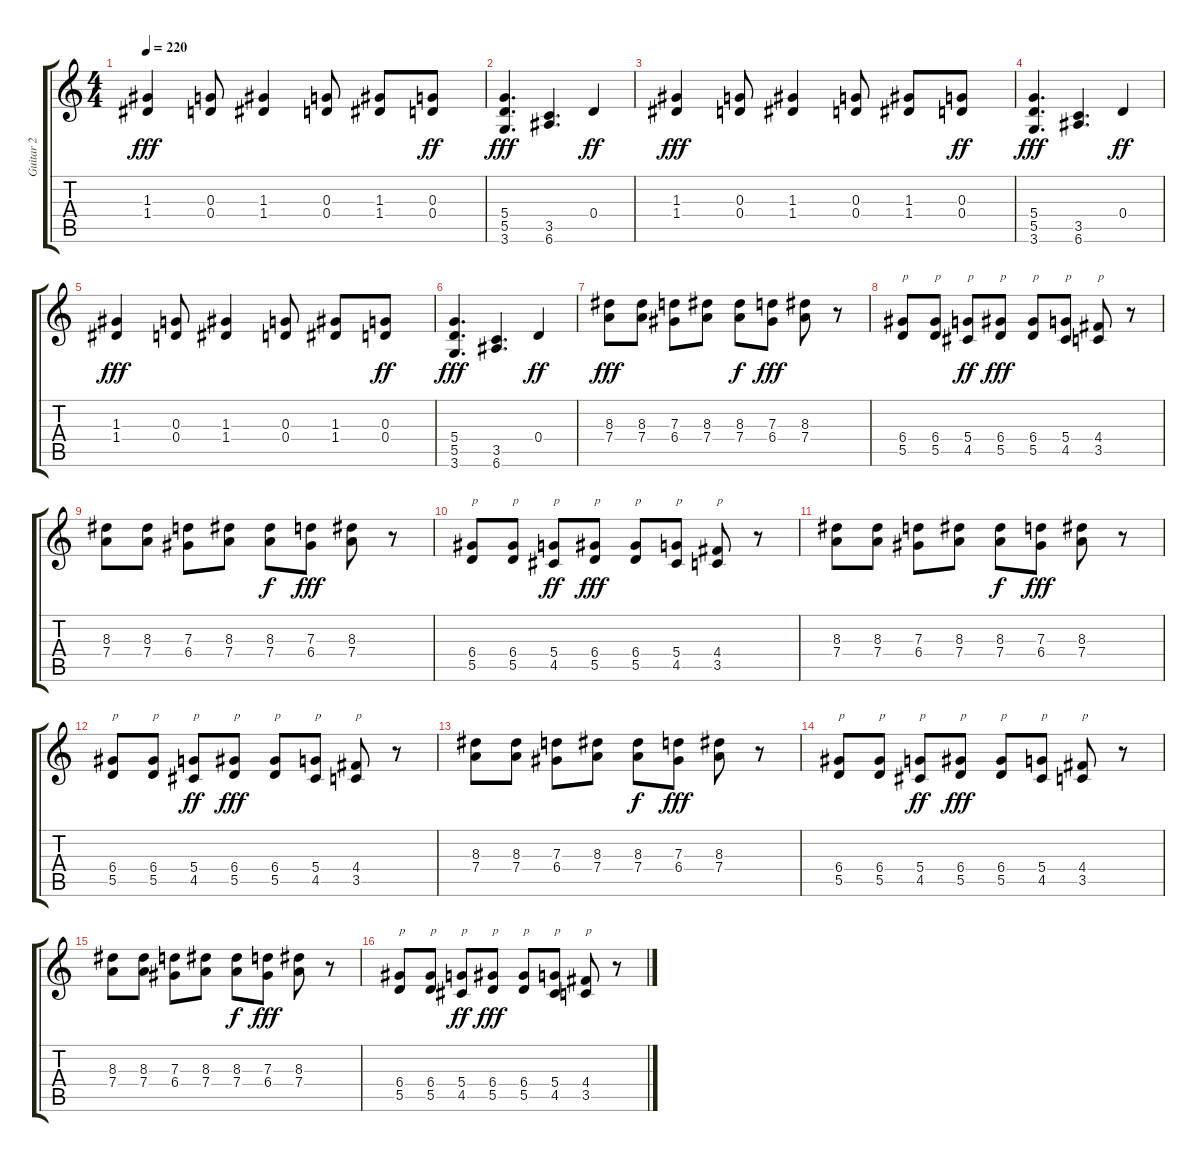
\track ("Guitar 2" "Guitar 2") {instrument distortionguitar}
\staff {score tabs}
\tuning (E4 B3 G3 D3 A2 E2) {hide}
\ts (4 4)
\tempo 220
\clef g2
\ks c
(1.3 1.4).4{dy fff} (0.3 0.4).8 (1.3 1.4).4 (0.3 0.4).8 (1.3 1.4).8 (0.3 0.4).8{dy ff} |
(5.4 5.5 3.6).4{d dy fff} (3.5 6.6).4{d} 0.4.4{dy ff} |
(1.3 1.4).4{dy fff} (0.3 0.4).8 (1.3 1.4).4 (0.3 0.4).8 (1.3 1.4).8 (0.3 0.4).8{dy ff} |
(5.4 5.5 3.6).4{d dy fff} (3.5 6.6).4{d} 0.4.4{dy ff} |
(1.3 1.4).4{dy fff} (0.3 0.4).8 (1.3 1.4).4 (0.3 0.4).8 (1.3 1.4).8 (0.3 0.4).8{dy ff} |
(5.4 5.5 3.6).4{d dy fff} (3.5 6.6).4{d} 0.4.4{dy ff} |
(8.3 7.4).8{dy fff} (8.3 7.4).8 (7.3 6.4).8 (8.3 7.4).8 (8.3 7.4).8{dy f} (7.3 6.4).8{dy fff} (8.3 7.4).8 r.8 |
(6.4 5.5).8{txt "p"} (6.4 5.5).8{txt "p"} (5.4 4.5).8{txt "p" dy ff} (6.4 5.5).8{txt "p" dy fff} (6.4 5.5).8{txt "p"} (5.4 4.5).8{txt "p"} (4.4 3.5).8{txt "p"} r.8 |
(8.3 7.4).8 (8.3 7.4).8 (7.3 6.4).8 (8.3 7.4).8 (8.3 7.4).8{dy f} (7.3 6.4).8{dy fff} (8.3 7.4).8 r.8 |
(6.4 5.5).8{txt "p"} (6.4 5.5).8{txt "p"} (5.4 4.5).8{txt "p" dy ff} (6.4 5.5).8{txt "p" dy fff} (6.4 5.5).8{txt "p"} (5.4 4.5).8{txt "p"} (4.4 3.5).8{txt "p"} r.8 |
(8.3 7.4).8 (8.3 7.4).8 (7.3 6.4).8 (8.3 7.4).8 (8.3 7.4).8{dy f} (7.3 6.4).8{dy fff} (8.3 7.4).8 r.8 |
(6.4 5.5).8{txt "p"} (6.4 5.5).8{txt "p"} (5.4 4.5).8{txt "p" dy ff} (6.4 5.5).8{txt "p" dy fff} (6.4 5.5).8{txt "p"} (5.4 4.5).8{txt "p"} (4.4 3.5).8{txt "p"} r.8 |
(8.3 7.4).8 (8.3 7.4).8 (7.3 6.4).8 (8.3 7.4).8 (8.3 7.4).8{dy f} (7.3 6.4).8{dy fff} (8.3 7.4).8 r.8 |
(6.4 5.5).8{txt "p"} (6.4 5.5).8{txt "p"} (5.4 4.5).8{txt "p" dy ff} (6.4 5.5).8{txt "p" dy fff} (6.4 5.5).8{txt "p"} (5.4 4.5).8{txt "p"} (4.4 3.5).8{txt "p"} r.8 |
(8.3 7.4).8 (8.3 7.4).8 (7.3 6.4).8 (8.3 7.4).8 (8.3 7.4).8{dy f} (7.3 6.4).8{dy fff} (8.3 7.4).8 r.8 |
(6.4 5.5).8{txt "p"} (6.4 5.5).8{txt "p"} (5.4 4.5).8{txt "p" dy ff} (6.4 5.5).8{txt "p" dy fff} (6.4 5.5).8{txt "p"} (5.4 4.5).8{txt "p"} (4.4 3.5).8{txt "p"} r.8
